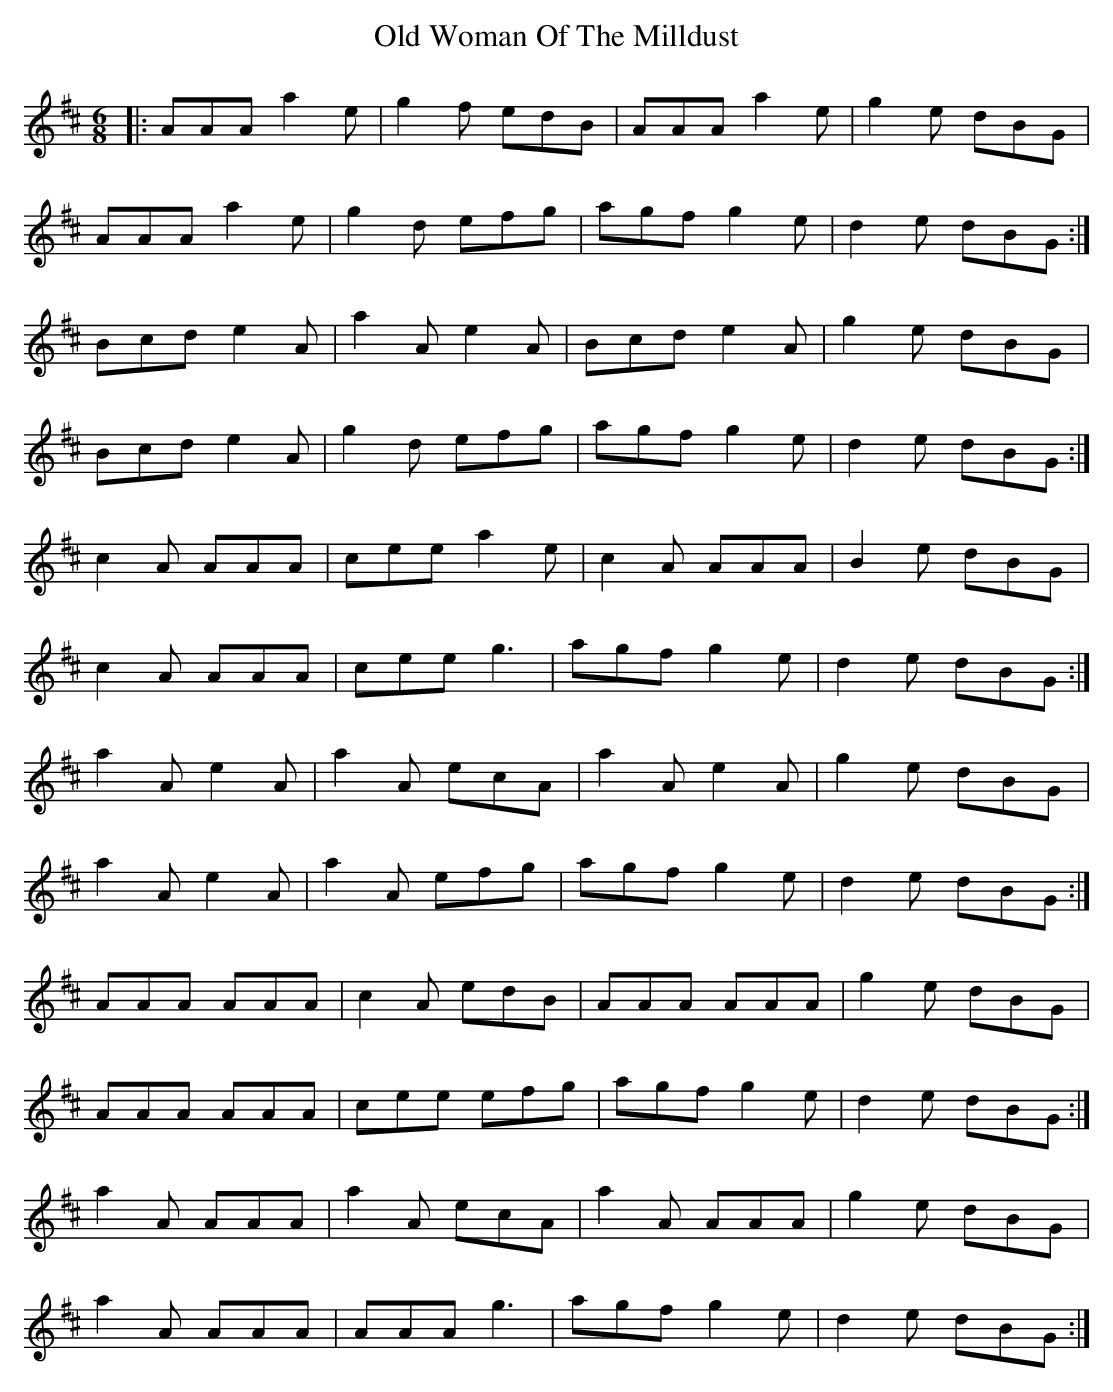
X:1
T: Old Woman Of The Milldust
M: 6/8
L: 1/8
K: Amix
|:AAA a2e|g2f edB|AAA a2e|g2e dBG|
AAA a2 e|g2d efg|agf g2e|d2e dBG:|
Bcd e2A|a2A e2A|Bcd e2A|g2e dBG|
Bcd e2A|g2d efg|agf g2e|d2e dBG:|
c2A AAA|cee a2e|c2A AAA|B2e dBG|
c2A AAA|cee g3|agf g2e|d2e dBG:|
a2A e2A|a2A ecA|a2A e2A|g2e dBG|
a2A e2A|a2A efg|agf g2e|d2e dBG:|
AAA AAA|c2A edB|AAA AAA|g2e dBG|
AAA AAA|cee efg|agf g2e|d2e dBG:|
a2A AAA|a2A ecA|a2A AAA|g2e dBG|
a2A AAA|AAA g3|agf g2e|d2e dBG:|
